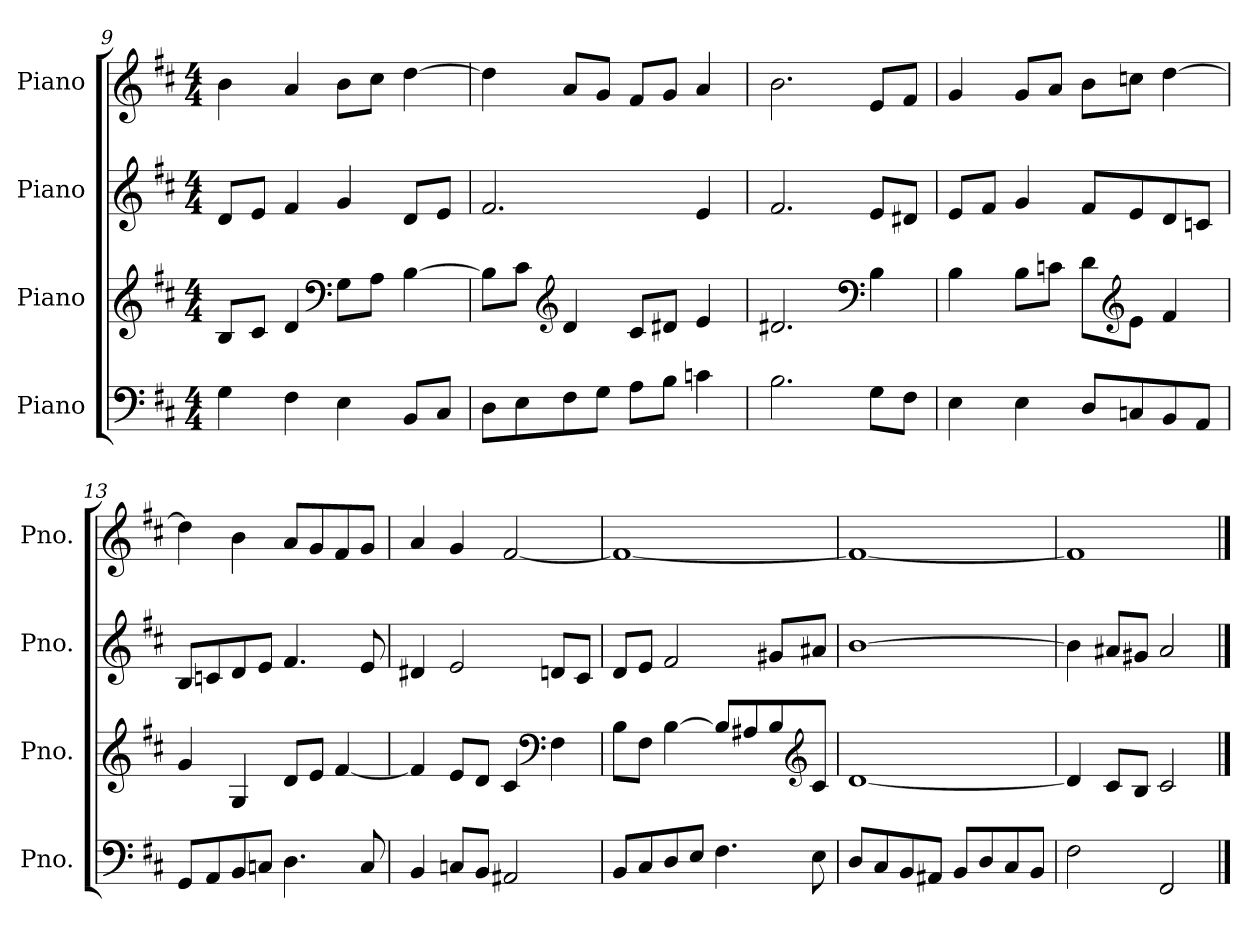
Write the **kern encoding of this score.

**kern	**kern	**kern	**kern
*part4	*part3	*part2	*part1
*staff4	*staff3	*staff2	*staff1
*I"Piano	*I"Piano	*I"Piano	*I"Piano
*I'Pno.	*I'Pno.	*I'Pno.	*I'Pno.
*clefF4	*clefG2	*clefG2	*clefG2
*k[f#c#]	*k[f#c#]	*k[f#c#]	*k[f#c#]
*M4/4	*M4/4	*M4/4	*M4/4
=9	=9	=9	=9
4G\	8B/L	8d/L	4b\
.	8c#/J	8e/J	.
4F#\	4d/	4f#/	4a/
*	*clefF4	*	*
4E\	8G\L	4g/	8b\L
.	8A\J	.	8cc#\J
8BB/L	[4B\	8d/L	[4dd\
8C#/J	.	8e/J	.
=10	=10	=10	=10
8D\L	8B\L]	2.f#/	4dd\]
8E\	8c#\J	.	.
*	*clefG2	*	*
8F#\	4d/	.	8a/L
8G\J	.	.	8g/J
8A\L	8c#/L	.	8f#/L
8B\J	8d#X/J	.	8g/J
4cn\	4e/	4e/	4a/
!!LO:LB:g=z
=11	=11	=11	=11
2.B\	2.d#X/	2.f#/	2.b\
*	*clefF4	*	*
8G\L	4B\	8e/L	8e/L
8F#\J	.	8d#X/J	8f#/J
=12	=12	=12	=12
4E\	4B\	8e/L	4g/
.	.	8f#/J	.
4E\	8B\L	4g/	8g/L
.	8cn\J	.	8a/J
8D/L	8d\L	8f#/L	8b\L
*	*clefG2	*	*
8Cn/	8e\J	8e/	8ccn\J
8BB/	4f#/	8d/	[4dd\
8AA/J	.	8cn/J	.
=13	=13	=13	=13
8GG/L	4g/	8B/L	4dd\]
8AA/	.	8cn/	.
8BB/	4G/	8d/	4b\
8Cn/J	.	8e/J	.
4.D\	8d/L	4.f#/	8a/L
.	8e/J	.	8g/
.	[4f#/	.	8f#/
8C/	.	8e/	8g/J
=14	=14	=14	=14
4BB/	4f#/]	4d#X/	4a/
8Cn/L	8e/L	2e/	4g/
8BB/J	8d/J	.	.
2AA#X/	4c#/	.	[2f#/
*	*clefF4	*	*
.	4F#\	8dn/L	.
.	.	8c#/J	.
!!LO:PB:g=z
=15	=15	=15	=15
8BB/L	8B\L	8d/L	1f#_
8C#/	8F#\J	8e/J	.
8D/	[4B\	2f#/	.
8E/J	.	.	.
4.F#\	8B/L]	.	.
.	8A#X/	.	.
.	8B/	8g#X/L	.
*	*clefG2	*	*
8E\	8c#/J	8a#X/J	.
=16	=16	=16	=16
8D/L	[1d	[1b	1f#_
8C#/	.	.	.
8BB/	.	.	.
8AA#X/J	.	.	.
8BB/L	.	.	.
8D/	.	.	.
8C#/	.	.	.
8BB/J	.	.	.
=17	=17	=17	=17
2F#\	4d/]	4b\]	1f#]
.	8c#/L	8a#X/L	.
.	8B/J	8g#X/J	.
2FF#/	2c#/	2a#/	.
==	==	==	==
*-	*-	*-	*-
